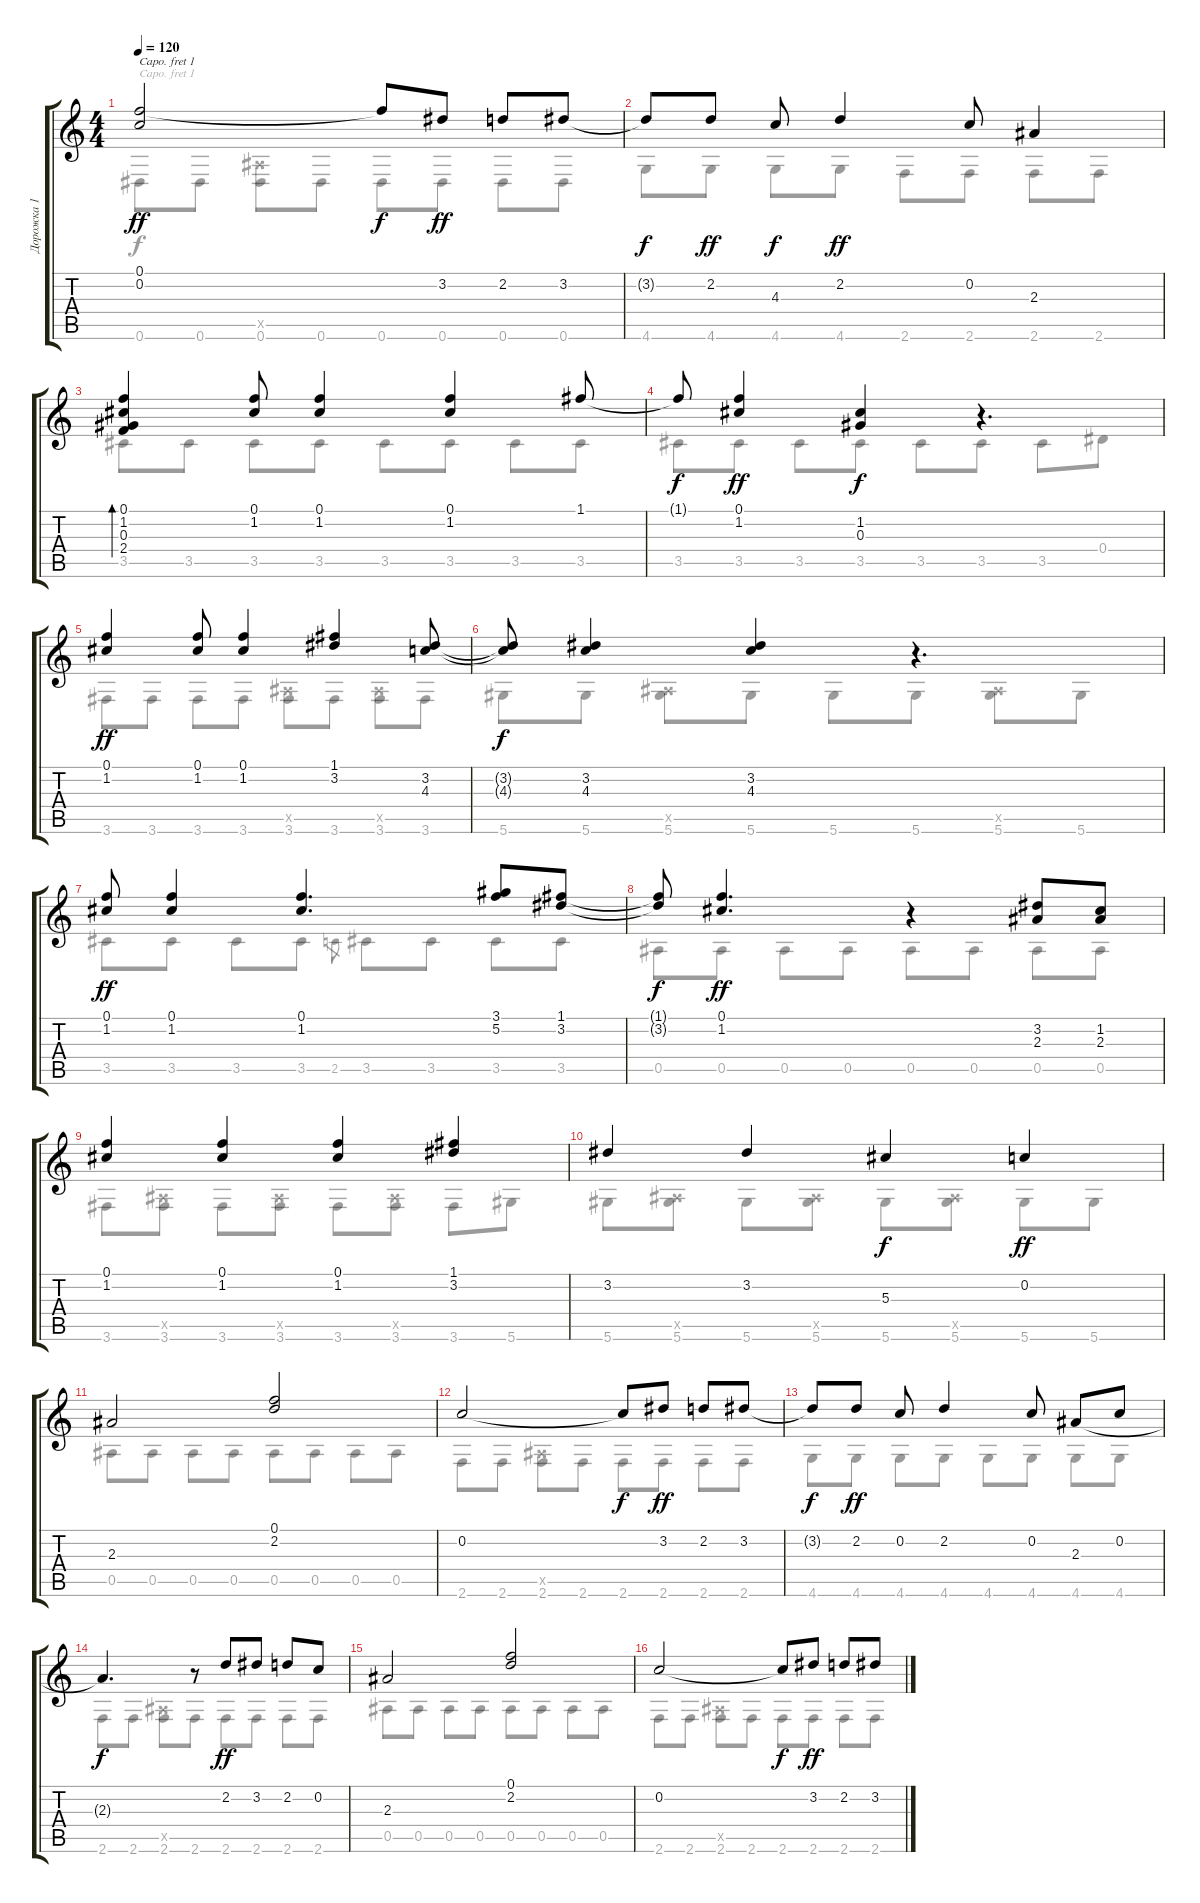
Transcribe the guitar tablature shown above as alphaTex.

\track ("Дорожка 1" "Дорожка 1") {instrument acousticguitarsteel}
\staff {score tabs}
\capo 1
\tuning (E4 B3 G3 D3 A2 D2) {hide}
\voice
\ts (4 4)
\tempo 120
\clef g2
\ks c
(0.1 0.2).2{dy ff} 0.1{t}.8{dy f} 3.2.8{dy ff} 2.2.8 3.2.8 |
3.2{t}.8{dy f} 2.2.8{dy ff} 4.3.8{dy f} 2.2.4{dy ff} 0.2.8 2.3.4 |
(0.1 1.2 0.3 2.4).4{bd 60} (0.1 1.2).8 (0.1 1.2).4 (0.1 1.2).4 1.1.8 |
1.1{t}.8{dy f} (0.1 1.2).4{dy ff} (1.2 0.3).4{dy f} r.4{d} |
(0.1 1.2).4{dy ff} (0.1 1.2).8 (0.1 1.2).4 (1.1 3.2).4 (3.2 4.3).8 |
(3.2{t} 4.3{t}).8{dy f} (3.2 4.3).4 (3.2 4.3).4 r.4{d} |
(0.1 1.2).8{dy ff} (0.1 1.2).4 (0.1 1.2).4{d} (3.1 5.2).8 (1.1 3.2).8 |
(1.1{t} 3.2{t}).8{dy f} (0.1 1.2).4{d dy ff} r.4 (3.2 2.3).8 (1.2 2.3).8 |
(0.1 1.2).4 (0.1 1.2).4 (0.1 1.2).4 (1.1 3.2).4 |
3.2.4 3.2.4 5.3.4{dy f} 0.2.4{dy ff} |
2.3.2 (0.1 2.2).2 |
0.2.2 0.2{t}.8{dy f} 3.2.8{dy ff} 2.2.8 3.2.8 |
3.2{t}.8{dy f} 2.2.8{dy ff} 0.2.8 2.2.4 0.2.8 2.3.8 0.2.8 |
2.3{t}.4{d dy f} r.8 2.2.8{dy ff} 3.2.8 2.2.8 0.2.8 |
2.3.2 (0.1 2.2).2 |
0.2.2 0.2{t}.8{dy f} 3.2.8{dy ff} 2.2.8 3.2.8
\voice
\clef g2
\ottava regular
\simile none
\ks c
0.6.8{dy f} 0.6.8 (0.5{x} 0.6).8 0.6.8 0.6.8 0.6.8 0.6.8 0.6.8 |
4.6.8 4.6.8 4.6.8 4.6.8 2.6.8 2.6.8 2.6.8 2.6.8 |
3.5.8 3.5.8 3.5.8 3.5.8 3.5.8 3.5.8 3.5.8 3.5.8 |
3.5.8 3.5.8 3.5.8 3.5.8 3.5.8 3.5.8 3.5.8 0.4.8 |
3.6.8 3.6.8 3.6.8 3.6.8 (0.5{x} 3.6).8 3.6.8 (0.5{x} 3.6).8 3.6.8 |
5.6.8 5.6.8 (0.5{x} 5.6).8 5.6.8 5.6.8 5.6.8 (0.5{x} 5.6).8 5.6.8 |
3.5.8 3.5.8 3.5.8 3.5.8 2.5.8{gr} 3.5.8 3.5.8 3.5.8 3.5.8 |
0.5.8 0.5.8 0.5.8 0.5.8 0.5.8 0.5.8 0.5.8 0.5.8 |
3.6.8 (0.5{x} 3.6).8 3.6.8 (0.5{x} 3.6).8 3.6.8 (0.5{x} 3.6).8 3.6.8 5.6.8 |
5.6.8 (0.5{x} 5.6).8 5.6.8 (0.5{x} 5.6).8 5.6.8 (0.5{x} 5.6).8 5.6.8 5.6.8 |
0.5.8 0.5.8 0.5.8 0.5.8 0.5.8 0.5.8 0.5.8 0.5.8 |
2.6.8 2.6.8 (0.5{x} 2.6).8 2.6.8 2.6.8 2.6.8 2.6.8 2.6.8 |
4.6.8 4.6.8 4.6.8 4.6.8 4.6.8 4.6.8 4.6.8 4.6.8 |
2.6.8 2.6.8 (0.5{x} 2.6).8 2.6.8 2.6.8 2.6.8 2.6.8 2.6.8 |
0.5.8 0.5.8 0.5.8 0.5.8 0.5.8 0.5.8 0.5.8 0.5.8 |
2.6.8 2.6.8 (0.5{x} 2.6).8 2.6.8 2.6.8 2.6.8 2.6.8 2.6.8
